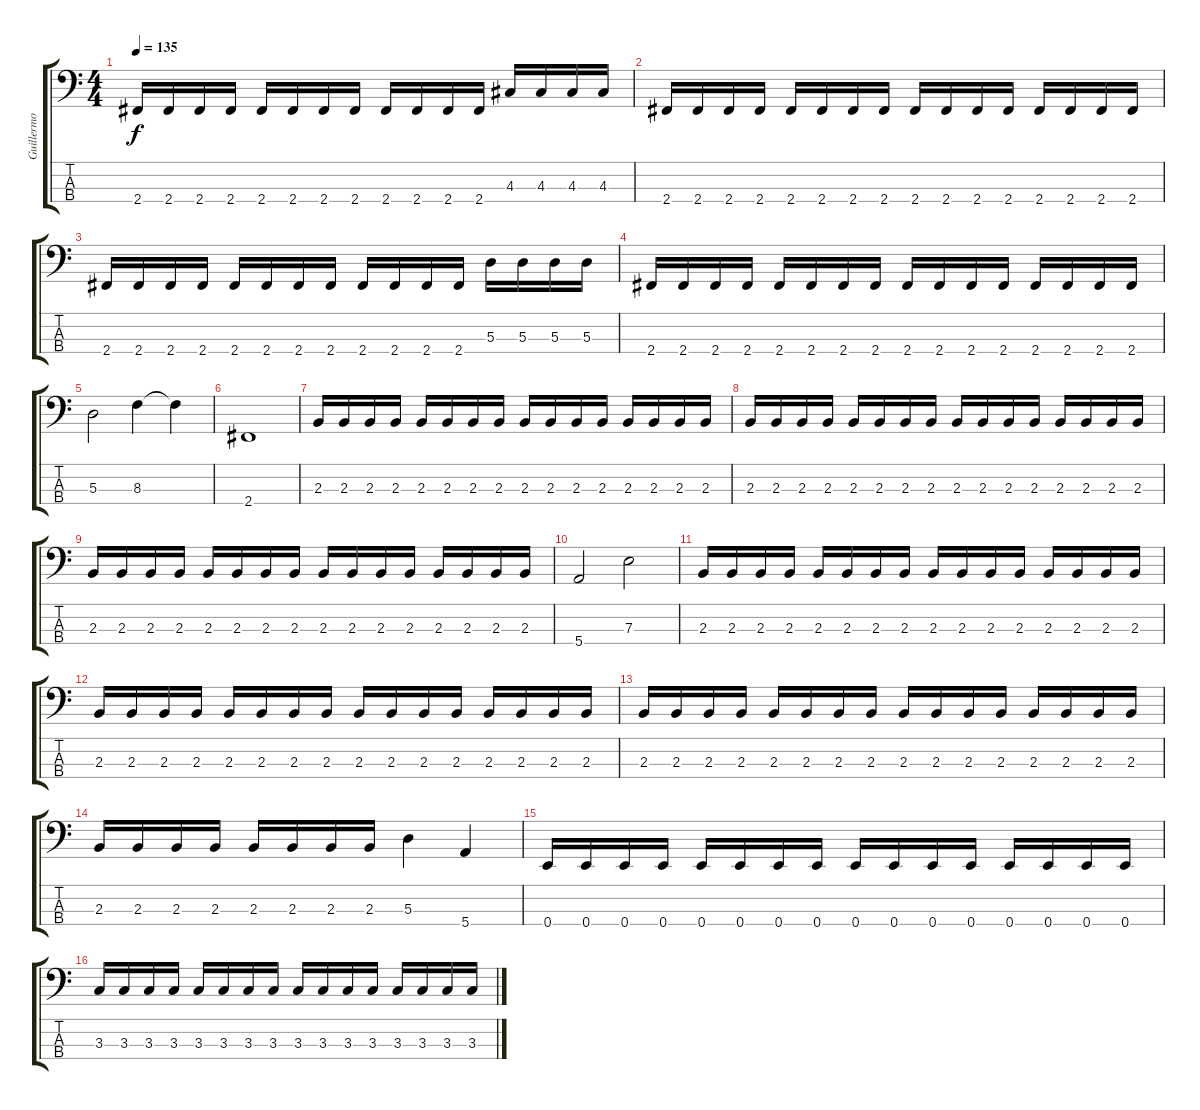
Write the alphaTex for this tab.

\track ("Guillermo Sánchez" "Guillermo ") {instrument electricbasspick}
\staff {score tabs}
\tuning (G2 D2 A1 E1) {hide}
\ts (4 4)
\tempo 135
\clef f4
\ks c
2.4.16{dy f} 2.4.16 2.4.16 2.4.16 2.4.16 2.4.16 2.4.16 2.4.16 2.4.16 2.4.16 2.4.16 2.4.16 4.3.16 4.3.16 4.3.16 4.3.16 |
2.4.16 2.4.16 2.4.16 2.4.16 2.4.16 2.4.16 2.4.16 2.4.16 2.4.16 2.4.16 2.4.16 2.4.16 2.4.16 2.4.16 2.4.16 2.4.16 |
2.4.16 2.4.16 2.4.16 2.4.16 2.4.16 2.4.16 2.4.16 2.4.16 2.4.16 2.4.16 2.4.16 2.4.16 5.3.16 5.3.16 5.3.16 5.3.16 |
2.4.16 2.4.16 2.4.16 2.4.16 2.4.16 2.4.16 2.4.16 2.4.16 2.4.16 2.4.16 2.4.16 2.4.16 2.4.16 2.4.16 2.4.16 2.4.16 |
5.3.2 8.3.4 8.3{t}.4 |
2.4.1 |
2.3.16 2.3.16 2.3.16 2.3.16 2.3.16 2.3.16 2.3.16 2.3.16 2.3.16 2.3.16 2.3.16 2.3.16 2.3.16 2.3.16 2.3.16 2.3.16 |
2.3.16 2.3.16 2.3.16 2.3.16 2.3.16 2.3.16 2.3.16 2.3.16 2.3.16 2.3.16 2.3.16 2.3.16 2.3.16 2.3.16 2.3.16 2.3.16 |
2.3.16 2.3.16 2.3.16 2.3.16 2.3.16 2.3.16 2.3.16 2.3.16 2.3.16 2.3.16 2.3.16 2.3.16 2.3.16 2.3.16 2.3.16 2.3.16 |
5.4.2 7.3.2 |
2.3.16 2.3.16 2.3.16 2.3.16 2.3.16 2.3.16 2.3.16 2.3.16 2.3.16 2.3.16 2.3.16 2.3.16 2.3.16 2.3.16 2.3.16 2.3.16 |
2.3.16 2.3.16 2.3.16 2.3.16 2.3.16 2.3.16 2.3.16 2.3.16 2.3.16 2.3.16 2.3.16 2.3.16 2.3.16 2.3.16 2.3.16 2.3.16 |
2.3.16 2.3.16 2.3.16 2.3.16 2.3.16 2.3.16 2.3.16 2.3.16 2.3.16 2.3.16 2.3.16 2.3.16 2.3.16 2.3.16 2.3.16 2.3.16 |
2.3.16 2.3.16 2.3.16 2.3.16 2.3.16 2.3.16 2.3.16 2.3.16 5.3.4 5.4.4 |
0.4.16 0.4.16 0.4.16 0.4.16 0.4.16 0.4.16 0.4.16 0.4.16 0.4.16 0.4.16 0.4.16 0.4.16 0.4.16 0.4.16 0.4.16 0.4.16 |
3.3.16 3.3.16 3.3.16 3.3.16 3.3.16 3.3.16 3.3.16 3.3.16 3.3.16 3.3.16 3.3.16 3.3.16 3.3.16 3.3.16 3.3.16 3.3.16
